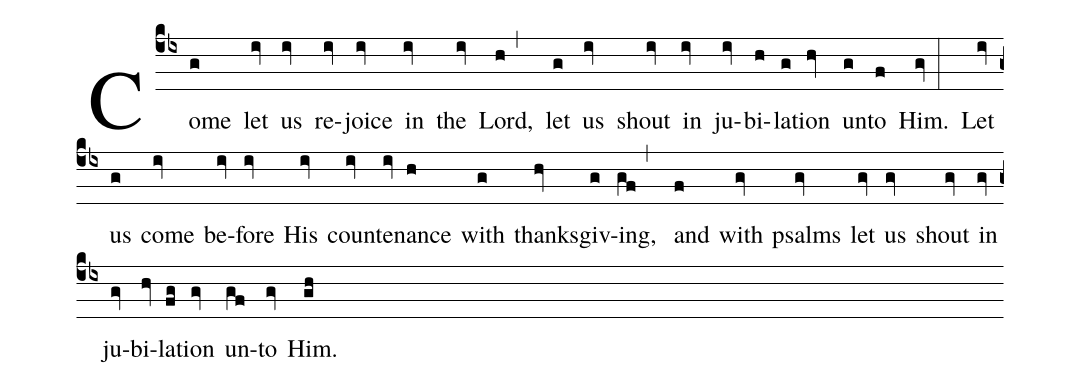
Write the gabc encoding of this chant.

%%
(cb4) Come(g) let(iv) us(iv) re(iv)joice(iv) in(iv) the(iv) Lord,(h,)

let(g) us(iv) shout(iv) in(iv) ju(iv)bi(h)la(g)tion(hv) un(g)to(f) Him.(gv:)

Let(iv) us(g) come(iv) be(iv)fore(iv) His(iv) coun(iv)te(iv)nance(h) with(g) thanks(hv)giv(g)ing,(gf,)

and(f) with(gv) psalms(gv) let(gv) us(gv) shout(gv) in(gv) ju(gv)bi(hv)la(fg)tion(gv) un(gf)to(gv) Him.(gh)
